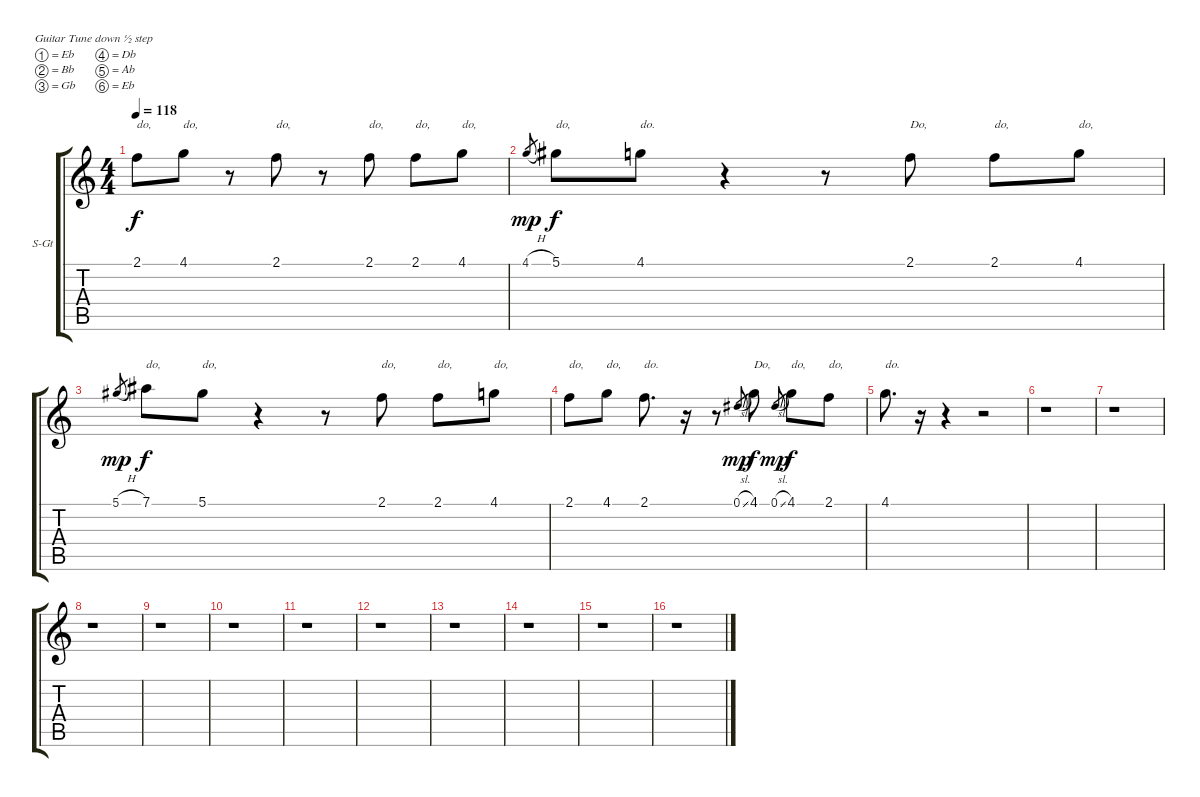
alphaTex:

\bracketExtendMode groupsimilarinstruments
\firstSystemTrackNameOrientation horizontal
\otherSystemsTrackNameOrientation horizontal
\track ("Vocal" "S-Gt") {instrument flute}
\staff {score tabs}
\tuning (Eb4 Bb3 Gb3 Db3 Ab2 Eb2)
\displaytranspose 12
\ts (4 4)
\tempo 118
\clef g2
\ks c
2.1.8{txt "do," dy f} 4.1.8{txt "do,"} r.8 2.1.8{txt "do,"} r.8 2.1.8{txt "do,"} 2.1.8{txt "do,"} 4.1.8{txt "do,"} |
4.1{h}.8{gr dy mp} 5.1.8{txt "do," dy f} 4.1.8{txt "do."} r.4 r.8 2.1.8{txt "Do,"} 2.1.8{txt "do,"} 4.1.8{txt "do,"} |
5.1{h}.8{gr dy mp} 7.1.8{txt "do," dy f} 5.1.8{txt "do,"} r.4 r.8 2.1.8{txt "do,"} 2.1.8{txt "do,"} 4.1.8{txt "do,"} |
2.1.8{txt "do,"} 4.1.8{txt "do,"} 2.1.8{d txt "do."} r.16 r.8 0.1{sl}.8{gr dy mp} 4.1.8{txt "Do," dy f} 0.1{sl}.8{gr dy mp} 4.1.8{txt "do," dy f} 2.1.8{txt "do,"} |
4.1.8{d txt "do."} r.16 r.4 r.2 |
r.1 |
r.1 |
r.1 |
r.1 |
r.1 |
r.1 |
r.1 |
r.1 |
r.1 |
r.1 |
r.1
